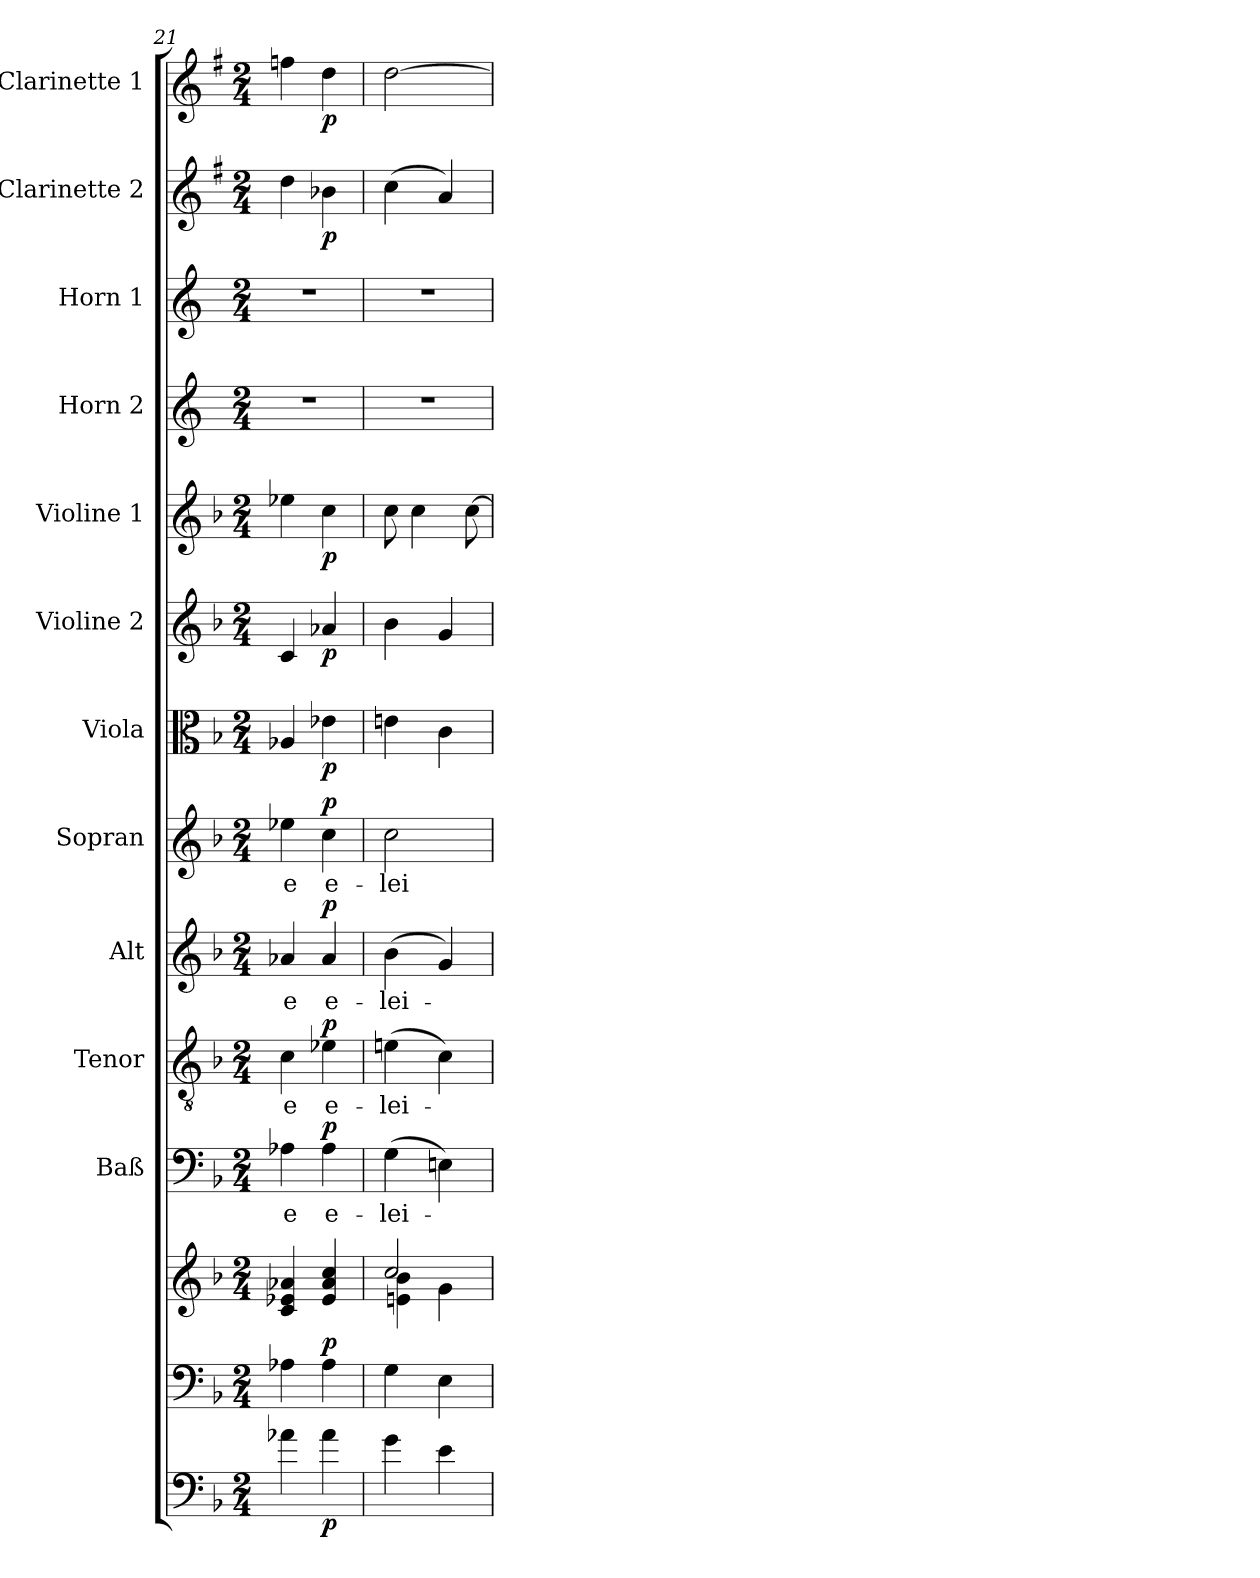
**kern	**dynam	**kern	**kern	**dynam	**kern	**text	**dynam	**kern	**text	**dynam	**kern	**text	**dynam	**kern	**text	**dynam	**kern	**dynam	**kern	**dynam	**kern	**dynam	**kern	**kern	**kern	**dynam	**kern	**dynam
*part13	*part13	*part12	*part12	*part12	*part11	*part11	*part11	*part10	*part10	*part10	*part9	*part9	*part9	*part8	*part8	*part8	*part7	*part7	*part6	*part6	*part5	*part5	*part4	*part3	*part2	*part2	*part1	*part1
*staff14	*staff14	*staff13	*staff12	*staff12/13	*staff11	*staff11	*staff11	*staff10	*staff10	*staff10	*staff9	*staff9	*staff9	*staff8	*staff8	*staff8	*staff7	*staff7	*staff6	*staff6	*staff5	*staff5	*staff4	*staff3	*staff2	*staff2	*staff1	*staff1
*	*	*	*	*	*I"Baß	*	*	*I"Tenor	*	*	*I"Alt	*	*	*I"Sopran	*	*	*I"Viola	*	*I"Violine 2	*	*I"Violine 1	*	*I"Horn 2	*I"Horn 1	*I"Clarinette 2	*	*I"Clarinette 1	*
*	*	*	*	*	*I'Baß	*	*	*I'Ten	*	*	*I'Alt	*	*	*I'Sop	*	*	*I'Vla.	*	*I'Vln. 2	*	*I'Vln. 1	*	*I'Hrn. 2	*I'Hrn. 1	*	*	*	*
*clefF4	*	*clefF4	*clefG2	*	*clefF4	*	*	*clefGv2	*	*	*clefG2	*	*	*clefG2	*	*	*clefC3	*	*clefG2	*	*clefG2	*	*clefG2	*clefG2	*clefG2	*	*clefG2	*
*ITrd7c12	*	*	*	*	*	*	*	*	*	*	*	*	*	*	*	*	*	*	*	*	*	*	*ITrd4c7	*ITrd4c7	*ITrd1c2	*	*ITrd1c2	*
*k[b-]	*	*k[b-]	*k[b-]	*	*k[b-]	*	*	*k[b-]	*	*	*k[b-]	*	*	*k[b-]	*	*	*k[b-]	*	*k[b-]	*	*k[b-]	*	*k[b-]	*k[b-]	*k[b-]	*	*k[b-]	*
*F:	*	*F:	*F:	*	*F:	*	*	*F:	*	*	*F:	*	*	*F:	*	*	*F:	*	*F:	*	*F:	*	*F:	*F:	*F:	*	*F:	*
*M2/4	*	*M2/4	*M2/4	*	*M2/4	*	*	*M2/4	*	*	*M2/4	*	*	*M2/4	*	*	*M2/4	*	*M2/4	*	*M2/4	*	*M2/4	*M2/4	*M2/4	*	*M2/4	*
=21	=21	=21	=21	=21	=21	=21	=21	=21	=21	=21	=21	=21	=21	=21	=21	=21	=21	=21	=21	=21	=21	=21	=21	=21	=21	=21	=21	=21
!	!	!	!	!	!	!LO:LY:b	!	!	!LO:LY:b	!	!	!LO:LY:b	!	!	!LO:LY:b	!	!	!	!	!	!	!	!	!	!	!	!	!
4A-X\	.	4A-X\	4c/ 4e-X/ 4a-X/	.	4A-X\	-e	.	4c\	-e	.	4a-X/	-e	.	4ee-X\	-e	.	4A-X/	.	4c/	.	4ee-X\	.	2r	2r	4cc\	.	4ee-X\	.
!	!LO:DY:b	!	!	!LO:DY:a=2	!	!LO:LY:b	!LO:DY:a	!	!LO:LY:b	!LO:DY:a	!	!LO:LY:b	!LO:DY:a	!	!LO:LY:b	!LO:DY:a	!	!LO:DY:b	!	!LO:DY:b	!	!LO:DY:b	!	!	!	!LO:DY:b	!	!LO:DY:b
4A-\	p	4A-\	4e-/ 4a-/ 4cc/	p	4A-\	e-	p	4e-X\	e-	p	4a-/	e-	p	4cc\	e-	p	4e-X\	p	4a-X/	p	4cc\	p	.	.	4a-X\	p	4cc\	p
=22	=22	=22	=22	=22	=22	=22	=22	=22	=22	=22	=22	=22	=22	=22	=22	=22	=22	=22	=22	=22	=22	=22	=22	=22	=22	=22	=22	=22
*	*	*	*^	*	*	*	*	*	*	*	*	*	*	*	*	*	*	*	*	*	*	*	*	*	*	*	*	*
!	!	!	!	!	!	!	!LO:LY:b	!	!	!LO:LY:b	!	!	!LO:LY:b	!	!	!LO:LY:b	!	!	!	!	!	!	!	!	!	!	!	!	!
4G\	.	4G\	2cc/	4en\ 4b-\	.	(>4G\	-lei-	.	(>4en\	-lei-	.	(>4b-\	-lei-	.	2cc\	-lei-	.	4en\	.	4b-\	.	8cc\	.	2r	2r	(>4b-\	.	[2cc\	.
.	.	.	.	.	.	.	.	.	.	.	.	.	.	.	.	.	.	.	.	.	.	4cc\	.	.	.	.	.	.	.
4E\	.	4E\	.	4g\	.	4En\)	.	.	4c\)	.	.	4g/)	.	.	.	.	.	4c\	.	4g/	.	.	.	.	.	4g/)	.	.	.
.	.	.	.	.	.	.	.	.	.	.	.	.	.	.	.	.	.	.	.	.	.	[8cc\	.	.	.	.	.	.	.
*	*	*	*v	*v	*	*	*	*	*	*	*	*	*	*	*	*	*	*	*	*	*	*	*	*	*	*	*	*	*
=	=	=	=	=	=	=	=	=	=	=	=	=	=	=	=	=	=	=	=	=	=	=	=	=	=	=	=	=
*-	*-	*-	*-	*-	*-	*-	*-	*-	*-	*-	*-	*-	*-	*-	*-	*-	*-	*-	*-	*-	*-	*-	*-	*-	*-	*-	*-	*-
